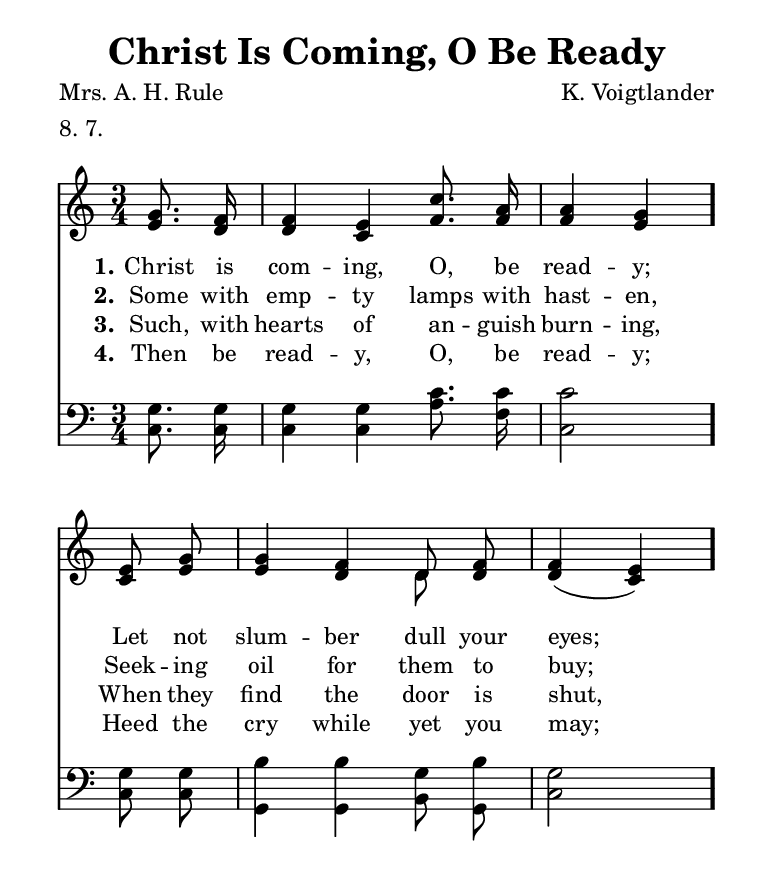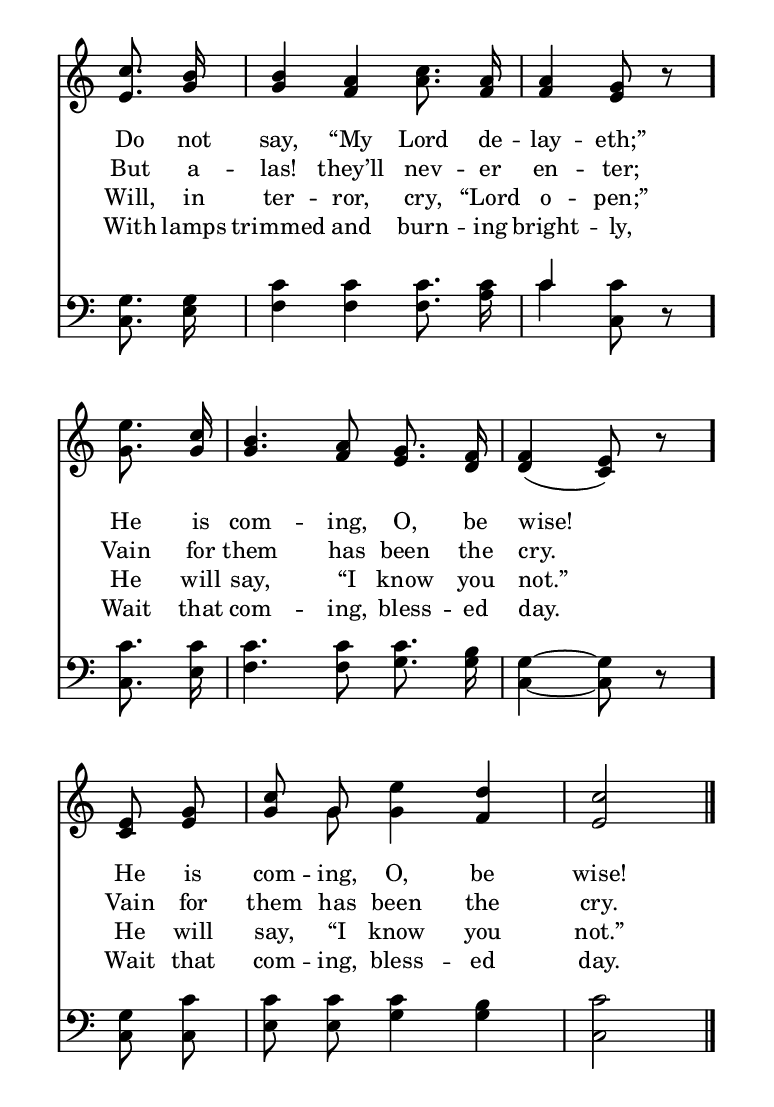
\include "common/global.ily"
\paper {
  \include "common/paper.ily"
  ragged-bottom = ##t
  ragged-last-bottom = ##t
  systems-per-page = #(cond (is-eogsized 3) (#t #f))
  %page-count = ##f
}

\header{
  hymnnumber = "70"
  title = "Christ Is Coming, O Be Ready"
  tunename = "Lasst Mich Gehen"
  meter = "8. 7."
  poet = "Mrs. A. H. Rule"
  composer = "K. Voigtlander"
  %copyright = ""
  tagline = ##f
}

% for fermata in MIDI
ta = { \tempo 4=70 }
tb = { \tempo 4=35 }

patternAA = { c8. c16 | c4 c4 c8. c16 | c4 c4 }
patternAB = { c8. c16 | c4 c4 c8. c16 | c2 }
patternAC = { c8. c16 | c4 c4 c8. c16 | c4 c8 c8 }
patternAD = { c8. c16 | c4. c8 c8. c16 | c4 c8 c8 }

patternBA = { c8 c8 | c4 c4 c8 c8 | c4 c4 }
patternBB = { c8 c8 | c4 c4 c8 c8 | c2 }

patternCA = { c8 c8 | c8 c8 c4 c4 | c2 }

global = {
  \include "common/overrides.ily"
  \override Staff.TimeSignature.style = #'numbered
  \time 3/4
  \override Score.MetronomeMark.transparent = ##t % hide all fermata changes too
  \ta
  \key c \major
  \partial 4
  \autoBeamOff
}

notesSoprano = {
\global
\relative c'' {

  \changePitch \patternAA { g f | f e c' a | a g }
  \changePitch \patternBA { e g | g f d f | f( e) }
  \changePitch \patternAC { c' b | b a c a | a g r }
  \changePitch \patternAD { e' c | b a g f | f( e) r }
  \changePitch \patternCA { e g | c g e' d | c }

  \bar "|."

}
}

notesAlto = {
\global
\relative e' {

  \changePitch \patternAA { e d | d c f f | f e }
  \changePitch \patternBA { c e | e d d d | d( c) }
  \changePitch \patternAC { e g | g f a f | f e r }
  \changePitch \patternAD { g g | g f e d | d( c) r }
  \changePitch \patternCA { c e | g g g f | e }

}
}

notesTenor = {
\global
\relative a {

  \changePitch \patternAB { g g | g g c c | c }
  \changePitch \patternBB { g g | b b g b | g }
  \changePitch \patternAC { g g | c c c c | c c r }
  \changePitch \patternAD { c c | c c c b | g ~ g r }
  \changePitch \patternCA { g c | c c c b | c }

}
}

notesBass = {
\global
\relative f {

  \changePitch \patternAB { c c | c c a' f | c }
  \changePitch \patternBB { c c | g g b g | c }
  \changePitch \patternAC { c e | f f f a | c c, r }
  \changePitch \patternAD { c e | f f g g | c, ~ c r }
  \changePitch \patternCA { c c | e e g g | c, }

}
}

wordsA = \lyricmode {
\set stanza = "1."

Christ is com -- ing, O, be read -- y; \bar "."
Let not slum -- ber dull your eyes; \bar "."
Do not say, “My Lord de -- lay -- eth;” \bar "."
He is com -- ing, O, be wise! \bar "."
He is com -- ing, O, be wise! \bar "."

}

wordsB = \lyricmode {
\set stanza = "2."

Some with emp -- ty lamps with hast -- en,
Seek -- ing oil for them to buy;
But a -- las! they’ll nev -- er en -- ter;
Vain for them has been the cry.
Vain for them has been the cry.

}

wordsC = \lyricmode {
\set stanza = "3."

Such, with hearts of an -- guish burn -- ing,
When they find the door is shut,
Will, in ter -- ror, cry, “Lord o -- pen;”
He will say, “I know you not.”
He will say, “I know you not.”

}

wordsD = \lyricmode {
\set stanza = "4."

Then be read -- y, O, be read -- y;
Heed the cry while yet you may;
With lamps trimmed and burn -- ing bright -- ly,
Wait that com -- ing, bless -- ed day.
Wait that com -- ing, bless -- ed day.

}

\score {
  \context ChoirStaff <<
    \context Staff = upper <<
      \set ChoirStaff.systemStartDelimiter = #'SystemStartBar
      \set ChoirStaff.printPartCombineTexts = ##f
      \partcombine #'(2 . 9) \notesSoprano \notesAlto
      \context NullVoice = sopranos { \voiceOne << \notesSoprano >> }
      \context NullVoice = altos { \voiceTwo << \notesAlto >> }
      \context Lyrics = one   \lyricsto sopranos \wordsA
      \context Lyrics = two   \lyricsto sopranos \wordsB
      \context Lyrics = three \lyricsto sopranos \wordsC
      \context Lyrics = four  \lyricsto sopranos \wordsD
    >>
    \context Staff = men <<
      \clef bass
      \set ChoirStaff.printPartCombineTexts = ##f
      \partcombine #'(2 . 9) \notesTenor \notesBass
      \context NullVoice = tenors { \voiceOne << \notesTenor >> }
      \context NullVoice = basses { \voiceTwo << \notesBass >> }
    >>
  >>
  \layout {
    \include "common/layout.ily"
  }
  \midi{
    \include "common/midi.ily"
  }
}

\version "2.19.49"  % necessary for upgrading to future LilyPond versions.

% vi:set et ts=2 sw=2 ai nocindent syntax=lilypond:
